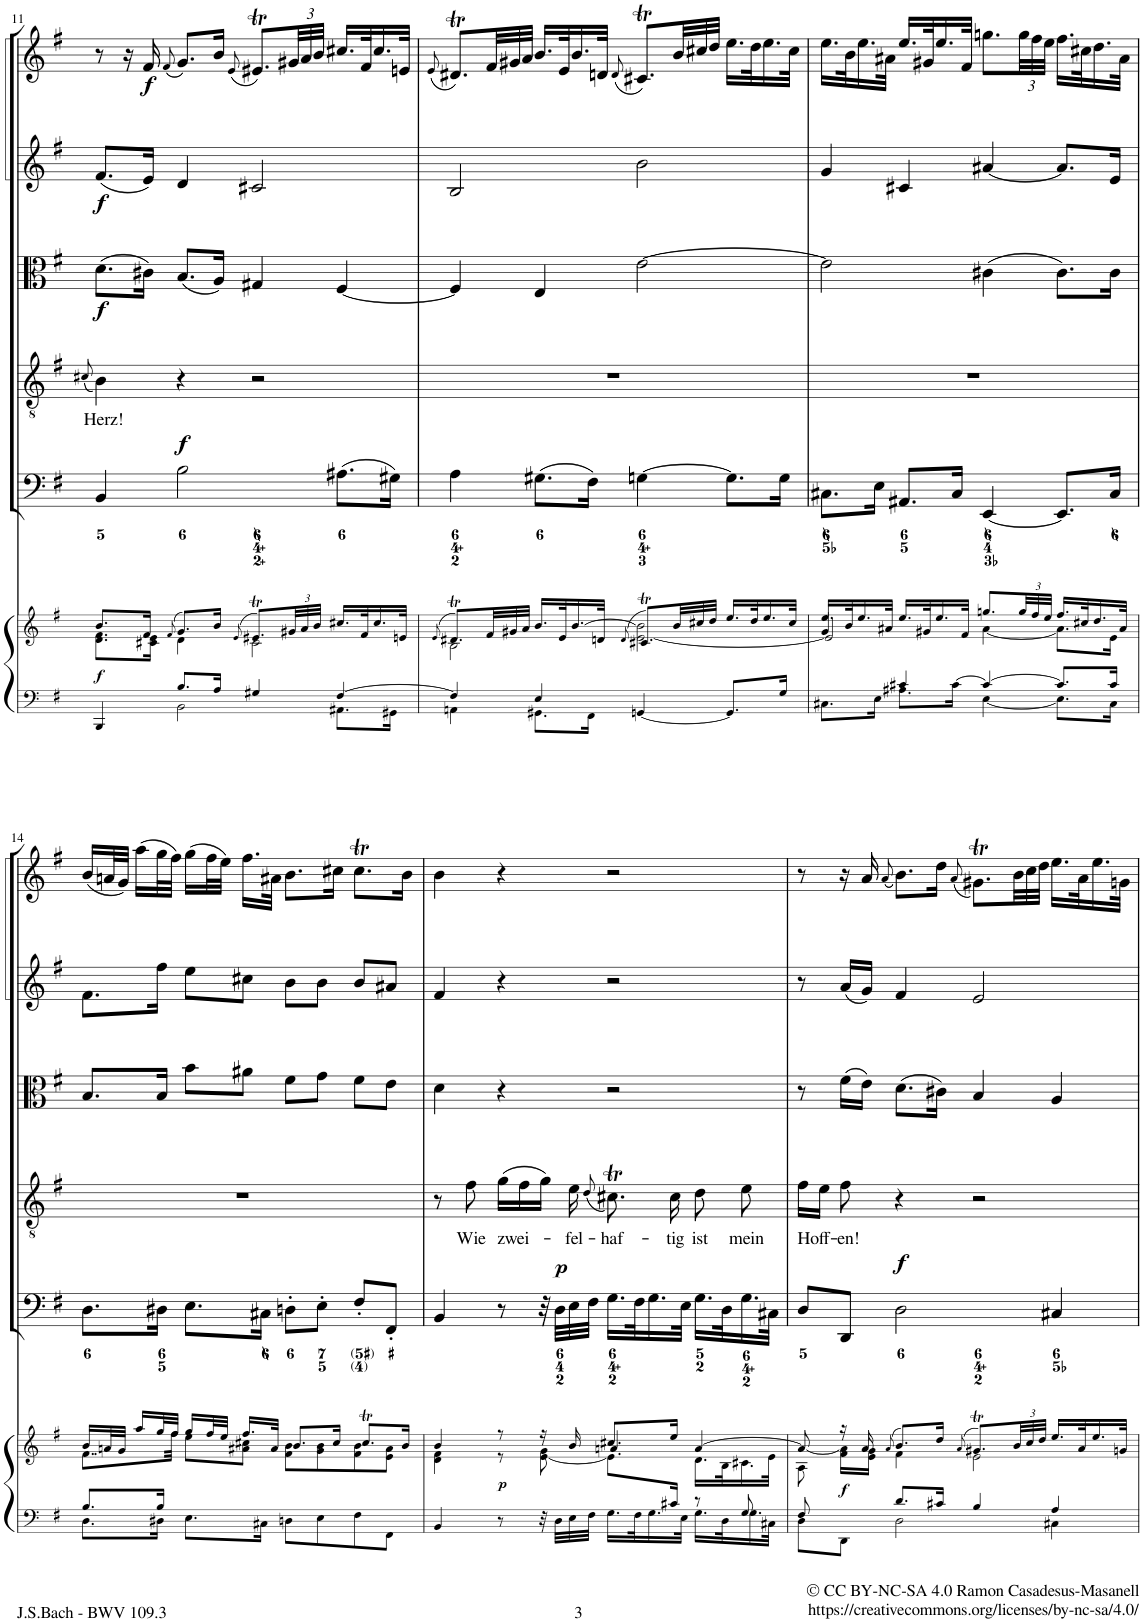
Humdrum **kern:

**kern	**kern	**dynam	**kern	**dynam	**kern	**text	**kern	**dynam	**kern	**dynam	**kern	**dynam
*part6	*part6	*part6	*part5	*part5	*part4	*part4	*part3	*part3	*part2	*part2	*part1	*part1
*staff7	*staff6	*staff6/7	*staff5	*staff5	*staff4	*staff4	*staff3	*staff3	*staff2	*staff2	*staff1	*staff1
*I"Piano reduction	*	*	*I"Continuo	*	*I"Tenore	*	*I"Viola	*	*I"Violino II	*	*I"Violino I	*
*I'Pno	*	*	*	*	*	*	*I'Vla	*	*I'Vln	*	*I'Vln	*
!!LO:PB:g=z
*clefF4	*clefG2	*	*clefF4	*	*clefGv2	*	*clefC3	*	*clefG2	*	*clefG2	*
*k[f#]	*k[f#]	*	*k[f#]	*	*k[f#]	*	*k[f#]	*	*k[f#]	*	*k[f#]	*
*M4/4	*M4/4	*	*M4/4	*	*M4/4	*	*M4/4	*	*M4/4	*	*M4/4	*
*met(c)	*met(c)	*	*met(c)	*	*met(c)	*	*met(c)	*	*met(c)	*	*met(c)	*
=11	=11	=11	=11	=11	=11	=11	=11	=11	=11	=11	=11	=11
.	.	.	.	.	(8qc#X/	.	.	.	.	.	.	.
*^	*^	*	*	*	*	*	*	*	*	*	*	*
!	!	!	!	!LO:DY:b	!	!	!	!LO:LY:b	!	!LO:DY:b	!	!LO:DY:b	!	!
4BBB/	4ryy	8.b/L	8.d\ 8.f#\L	f	4BB/	.	4B\)	Herz!	(8.d\L	f	(8.f#/L	f	8r	.
.	.	.	.	.	.	.	.	.	.	.	.	.	16r	.
!	!	!	!	!	!	!	!	!	!	!	!	!	!	!LO:DY:b
.	.	16f#/Jk	16c#X\ 16e\Jk	.	.	.	.	.	16c#X\Jk)	.	16e/Jk)	.	16f#/	f
.	.	(>8qf#/	.	.	.	.	.	.	.	.	.	.	(8qf#/	.
!	!	!	!	!	!	!LO:DY:a	!	!	!	!	!	!	!	!
8.B/L	2BB\	8.g/L)	4d\	.	2B\	f	4r	.	(8.B/L	.	4d/	.	8.g/L)	.
16A/Jk	.	16b/Jk	.	.	.	.	.	.	16A/Jk)	.	.	.	16b/Jk	.
.	.	(>8qe/	.	.	.	.	.	.	.	.	.	.	(8qe/	.
4G#X/	.	8.e#Xt/L)	2c#\	.	.	.	2r	.	4G#X/	.	2c#X/	.	8.e#Xt/L)	.
*	*	*Xbrackettup	*	*	*	*	*	*	*	*	*	*	*Xbrackettup	*
.	.	48g#X/LL	.	.	.	.	.	.	.	.	.	.	48g#X/LL	.
.	.	48a/	.	.	.	.	.	.	.	.	.	.	48a/	.
.	.	48b/JJJ	.	.	.	.	.	.	.	.	.	.	48b/JJJ	.
[4F#/	8.AA#X\L	16.cc#X/LL	.	.	(8.A#X\L	.	.	.	[4F#/	.	.	.	16.cc#X/LL	.
.	.	32f#/K	.	.	.	.	.	.	.	.	.	.	32f#/K	.
.	.	16.cc#/	.	.	.	.	.	.	.	.	.	.	16.cc#/	.
.	16GG#X\Jk	.	.	.	16G#X\Jk)	.	.	.	.	.	.	.	.	.
.	.	32en/JJk	.	.	.	.	.	.	.	.	.	.	32en/JJk	.
=12	=12	=12	=12	=12	=12	=12	=12	=12	=12	=12	=12	=12	=12	=12
.	.	(>8qe/	.	.	.	.	.	.	.	.	.	.	(8qe/	.
4F#/]	4AAn\	8.d#Xt/L)	2B\	.	4A\	.	1r	.	4F#/]	.	2B/	.	8.d#Xt/L)	.
.	.	48f#/LL	.	.	.	.	.	.	.	.	.	.	48f#/LL	.
.	.	48g#X/	.	.	.	.	.	.	.	.	.	.	48g#X/	.
.	.	48a/JJJ	.	.	.	.	.	.	.	.	.	.	48a/JJJ	.
4E/	8.GG#X\L	16.b/LL	.	.	(8.G#X\L	.	.	.	4E/	.	.	.	16.b/LL	.
.	.	32e/K	.	.	.	.	.	.	.	.	.	.	32e/K	.
.	.	[16.b/	.	.	.	.	.	.	.	.	.	.	16.b/	.
.	16FF#\Jk	.	.	.	16F#\Jk)	.	.	.	.	.	.	.	.	.
.	.	32dn/JJk	.	.	.	.	.	.	.	.	.	.	32dn/JJk	.
.	.	(8qd/	.	.	.	.	.	.	.	.	.	.	(8qd/	.
[<4GGn/	2ryy	8.c#Xt/L)	[2e\ 2b\]	.	[4Gn\	.	.	.	[2e\	.	2b\	.	8.c#Xt/L)	.
.	.	48b/LL	.	.	.	.	.	.	.	.	.	.	48b/LL	.
.	.	48cc#X/	.	.	.	.	.	.	.	.	.	.	48cc#X/	.
.	.	48dd/JJJ	.	.	.	.	.	.	.	.	.	.	48dd/JJJ	.
8.GG/L]	.	16.ee/LL	.	.	8.G\L]	.	.	.	.	.	.	.	16.ee\LL	.
.	.	32dd/K	.	.	.	.	.	.	.	.	.	.	32dd\K	.
.	.	16.ee/	.	.	.	.	.	.	.	.	.	.	16.ee\	.
16G/Jk	.	.	.	.	16G\Jk	.	.	.	.	.	.	.	.	.
.	.	32cc#/JJk	.	.	.	.	.	.	.	.	.	.	32cc#\JJk	.
=13	=13	=13	=13	=13	=13	=13	=13	=13	=13	=13	=13	=13	=13	=13
*	*	*	*^	*	*	*	*	*	*	*	*	*	*	*
4ryy	8.C#X\L	16.ee/LL	2e/]	4g/	.	8.C#X\L	.	1r	.	2e\]	.	4g/	.	16.ee\LL	.
.	.	32b/K	.	.	.	.	.	.	.	.	.	.	.	32b\K	.
.	.	16.ee/	.	.	.	.	.	.	.	.	.	.	.	16.ee\	.
.	16E\Jk	.	.	.	.	16E\Jk	.	.	.	.	.	.	.	.	.
.	.	32a#X/JJk	.	.	.	.	.	.	.	.	.	.	.	32a#X\JJk	.
4c#X/	8.A#X\L	16.ee/LL	.	2.ryy	.	8.AA#X/L	.	.	.	.	.	4c#X/	.	16.ee/LL	.
.	.	32g#X/K	.	.	.	.	.	.	.	.	.	.	.	32g#X/K	.
.	.	16.ee/	.	.	.	.	.	.	.	.	.	.	.	16.ee/	.
.	[>16c#\Jk	.	.	.	.	16C#/Jk	.	.	.	.	.	.	.	.	.
.	.	32f#/JJk	.	.	.	.	.	.	.	.	.	.	.	32f#/JJk	.
4c#/_	[4E\	8.ggn/L	[4a#\	.	.	[4EE/	.	.	.	(4c#X\	.	[4a#X/	.	8.ggn\L	.
.	.	48gg/LL	.	.	.	.	.	.	.	.	.	.	.	48gg\LL	.
.	.	48ff#/	.	.	.	.	.	.	.	.	.	.	.	48ff#\	.
.	.	48ee/JJJ	.	.	.	.	.	.	.	.	.	.	.	48ee\JJJ	.
8.c#/L]	8.E\L]	16.ff#/LL	8.a#\L]	.	.	8.EE/L]	.	.	.	8.c#\L)	.	8.a#/L]	.	16.ff#\LL	.
.	.	32cc#X/K	.	.	.	.	.	.	.	.	.	.	.	32cc#X\K	.
.	.	16.dd/	.	.	.	.	.	.	.	.	.	.	.	16.dd\	.
16c#/Jk	16C#\Jk	.	16e\Jk	.	.	16C#/Jk	.	.	.	16c#\Jk	.	16e/Jk	.	.	.
.	.	32a#/JJk	.	.	.	.	.	.	.	.	.	.	.	32a#\JJk	.
*	*	*	*v	*v	*	*	*	*	*	*	*	*	*	*	*
!!LO:LB:g=z
=14	=14	=14	=14	=14	=14	=14	=14	=14	=14	=14	=14	=14	=14	=14
8.B/L	8.D\L	16b/LL	8..f#\L	.	8.D\L	.	1r	.	8.B/L	.	8.f#\L	.	(16b/LL	.
.	.	32an/L	.	.	.	.	.	.	.	.	.	.	32an/L	.
.	.	32g/JJJ	.	.	.	.	.	.	.	.	.	.	32g/JJJ)	.
.	.	16aa/LL	.	.	.	.	.	.	.	.	.	.	(16aa\LL	.
16B/Jk	16D#X\Jk	32gg/L	.	.	16D#X\Jk	.	.	.	16B/Jk	.	16ff#\Jk	.	32gg\L	.
.	.	32ff#/JJJ	32ff#\Jkk	.	.	.	.	.	.	.	.	.	32ff#\JJJ)	.
4ryy	8.E\L	16gg/LL	8ee\L	.	8.E\L	.	.	.	8b\L	.	8ee\L	.	(16gg\LL	.
.	.	32ff#/L	.	.	.	.	.	.	.	.	.	.	32ff#\L	.
.	.	32ee/JJJ	.	.	.	.	.	.	.	.	.	.	32ee\JJJ)	.
.	.	16.ff#/LL	8a#X\ 8cc#X\J	.	.	.	.	.	8a#X\J	.	8cc#X\J	.	16.ff#\LL	.
.	16C#X\Jk	.	.	.	16C#X\Jk	.	.	.	.	.	.	.	.	.
.	.	32a#/JJk	.	.	.	.	.	.	.	.	.	.	32a#X\JJk	.
2ryy	8Dn\L	8.b/L	8f#\ 8b\L	.	8Dn'\L	.	.	.	8f#\L	.	8b\L	.	8.b\L	.
.	8E\	.	8g\ 8b\	.	8E'\J	.	.	.	8g\J	.	8b\J	.	.	.
.	.	16cc#/Jk	.	.	.	.	.	.	.	.	.	.	16cc#X\Jk	.
.	8F#\	8.cc#t/L	8f#\ 8b\	.	8F#'/L	.	.	.	8f#\L	.	8b/L	.	8.cc#t\L	.
.	8FF#\J	.	8e\ 8a#\J	.	8FF#'/J	.	.	.	8e\J	.	8a#X/J	.	.	.
.	.	16b/Jk	.	.	.	.	.	.	.	.	.	.	16b\Jk	.
=15	=15	=15	=15	=15	=15	=15	=15	=15	=15	=15	=15	=15	=15	=15
*	*	*	*^	*	*	*	*	*	*	*	*	*	*	*
4BB/	4ryy	4b/	4d\ 4f#\	2ryy	.	4BB/	.	8r	.	4d\	.	4f#/	.	4b\	.
!	!	!	!	!	!	!	!	!	!LO:LY:b	!	!	!	!	!	!
.	.	.	.	.	.	.	.	8f#\	Wie	.	.	.	.	.	.
!	!	!	!	!	!LO:DY:b	!	!	!	!LO:LY:b	!	!	!	!	!	!
8r	8ryy	8r	8r	.	p	8r	.	(16g\LL	zwei-	4r	.	4r	.	4r	.
.	.	.	.	.	.	.	.	16f#\	.	.	.	.	.	.	.
32r	32ryy	16r	[8e\ 8g\	.	.	32r	.	16g\JJ)	.	.	.	.	.	.	.
!	!	!	!	!	!	!	!LO:DY:a	!	!	!	!	!	!	!	!
32ryy	32D\LLL	.	.	.	.	32D\LLL	p	.	.	.	.	.	.	.	.
!	!	!	!	!	!	!	!	!	!LO:LY:b	!	!	!	!	!	!
16ryy	32E\	16b/	.	.	.	32E\	.	16e\	-fel-	.	.	.	.	.	.
.	32F#\JJJ	.	.	.	.	32F#\JJJ	.	.	.	.	.	.	.	.	.
.	.	.	.	.	.	.	.	(8qd/	.	.	.	.	.	.	.
!	!	!	!	!	!	!	!	!	!LO:LY:b	!	!	!	!	!	!
8.ryy	16.G\LL	8.cc#X/L	4an/	8.e\L]	.	16.G\LL	.	8.c#Xt\)	-haf-	2r	.	2r	.	2r	.
.	32F#\K	.	.	.	.	32F#\K	.	.	.	.	.	.	.	.	.
.	16.G\	.	.	.	.	16.G\	.	.	.	.	.	.	.	.	.
!	!	!	!	!	!	!	!	!	!LO:LY:b	!	!	!	!	!	!
16c#X/Jk	.	16ee/Jk	.	4ryy	.	.	.	16c#\	-tig	.	.	.	.	.	.
.	32E\JJk	.	.	.	.	32E\JJk	.	.	.	.	.	.	.	.	.
!	!	!	!	!	!	!	!	!	!LO:LY:b	!	!	!	!	!	!
8r	16.G\LL	[4a/	16.d\LL	.	.	16.G\LL	.	8d\	ist	.	.	.	.	.	.
.	32D\K	.	32B\K	.	.	32D\K	.	.	.	.	.	.	.	.	.
!	!	!	!	!	!	!	!	!	!LO:LY:b	!	!	!	!	!	!
8G/	16.G\	.	16.c#X\	.	.	16.G\	.	8e\	mein	.	.	.	.	.	.
.	.	.	.	16ryy	.	.	.	.	.	.	.	.	.	.	.
.	32C#X\JJk	.	32e\JJk	.	.	32C#X\JJk	.	.	.	.	.	.	.	.	.
*	*	*	*v	*v	*	*	*	*	*	*	*	*	*	*	*
=16	=16	=16	=16	=16	=16	=16	=16	=16	=16	=16	=16	=16	=16	=16
!	!	!	!	!	!	!	!	!LO:LY:b	!	!	!	!	!	!
8F#/	8D\L	8a/_	8A\	.	8D/L	.	16f#\LL	Hoff-	8r	.	8r	.	8r	.
.	.	.	.	.	.	.	16e\JJ	.	.	.	.	.	.	.
!	!	!	!	!LO:DY:b	!	!	!	!LO:LY:b	!	!	!	!	!	!
8ryy	8DD\J	16r	16f#\ 16a\]LL	f	8DD/J	.	8f#\	-en!	(16f#\LL	.	(16a/LL	.	16r	.
.	.	16a/	16e\ 16g\JJ	.	.	.	.	.	16e\JJ)	.	16g/JJ)	.	16a/	.
.	.	(>8qa/	.	.	.	.	.	.	.	.	.	.	(8qa/	.
!	!	!	!	!	!	!LO:DY:a	!	!	!	!	!	!	!	!
8.d/L	2D\	8.b/L)	4f#\	.	2D\	f	4r	.	(8.d\L	.	4f#/	.	8.b\L)	.
16c#X/Jk	.	16dd/Jk	.	.	.	.	.	.	16c#X\Jk)	.	.	.	16dd\Jk	.
.	.	(>8qa/	.	.	.	.	.	.	.	.	.	.	(8qa/	.
4B/	.	8.g#Xt/L)	2e\	.	.	.	2r	.	4B/	.	2e/	.	8.g#Xt\L)	.
.	.	48b/LL	.	.	.	.	.	.	.	.	.	.	48b\LL	.
.	.	48cc/	.	.	.	.	.	.	.	.	.	.	48cc\	.
.	.	48dd/JJJ	.	.	.	.	.	.	.	.	.	.	48dd\JJJ	.
4A/	4C#X\	16.ee/LL	.	.	4C#X/	.	.	.	4A/	.	.	.	16.ee\LL	.
.	.	32a/K	.	.	.	.	.	.	.	.	.	.	32a\K	.
.	.	16.ee/	.	.	.	.	.	.	.	.	.	.	16.ee\	.
.	.	32gn/JJk	.	.	.	.	.	.	.	.	.	.	32gn\JJk	.
*v	*v	*	*	*	*	*	*	*	*	*	*	*	*	*
*	*v	*v	*	*	*	*	*	*	*	*	*	*	*
=	=	=	=	=	=	=	=	=	=	=	=	=
*-	*-	*-	*-	*-	*-	*-	*-	*-	*-	*-	*-	*-
